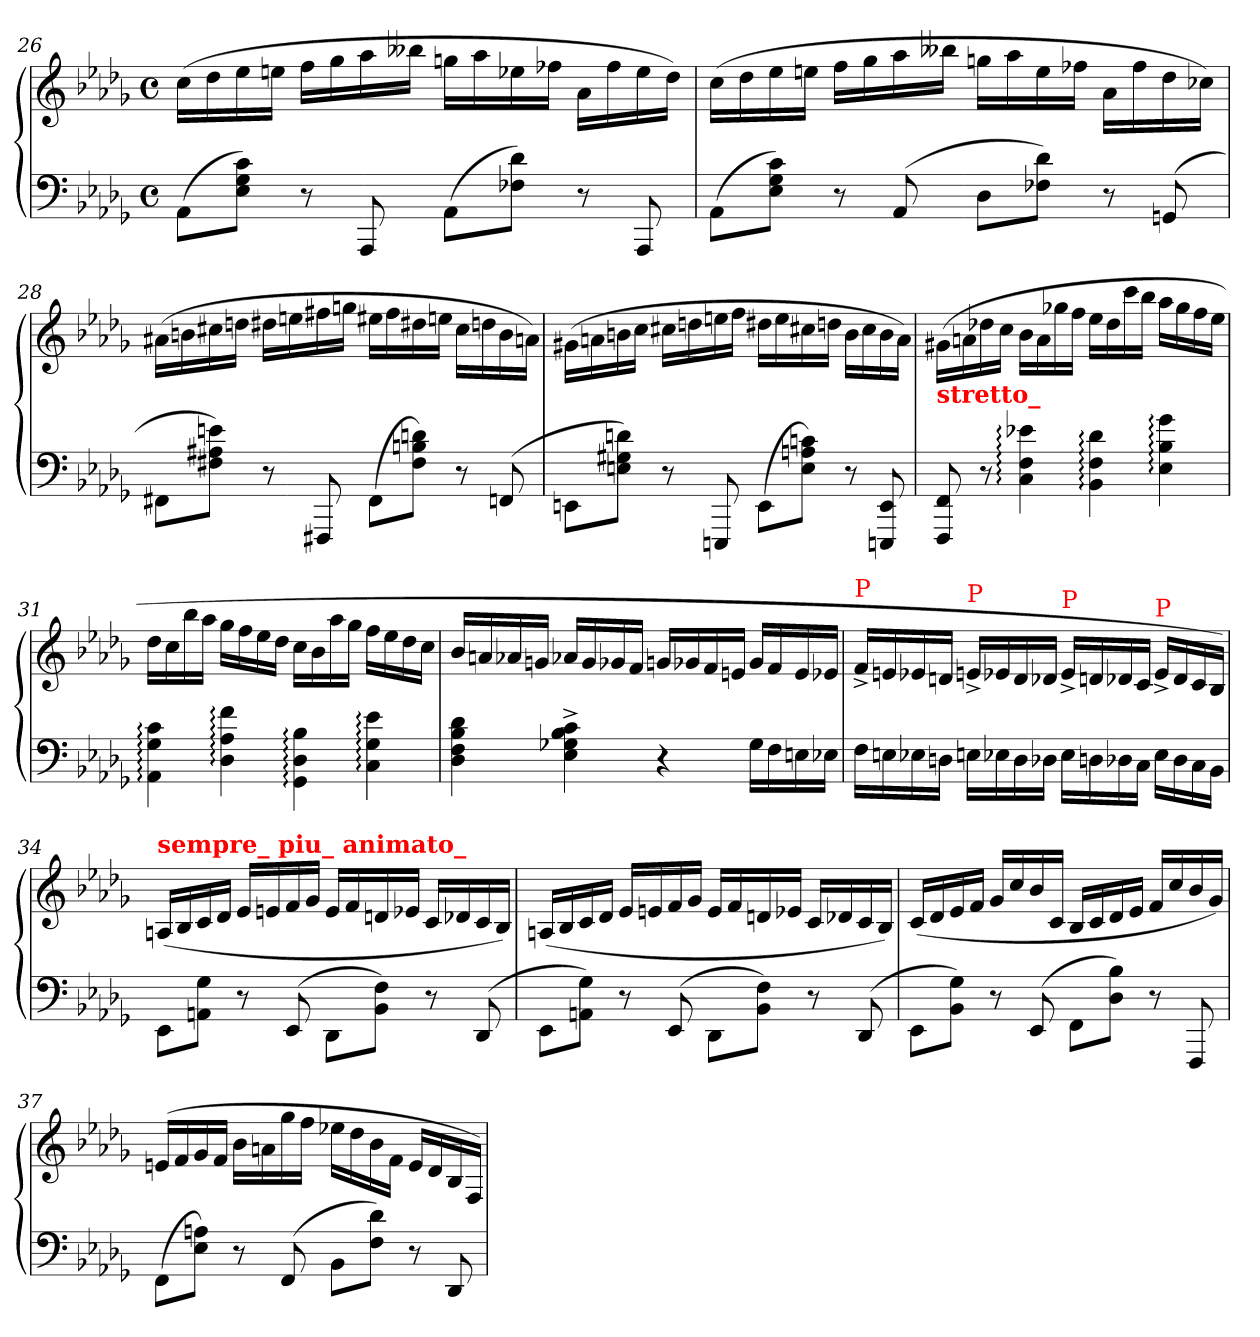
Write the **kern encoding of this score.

**kern	**kern
*part1	*part1
*staff2	*staff1
*clefF4	*clefG2
*k[b-e-a-d-g-]	*k[b-e-a-d-g-]
*b-:	*b-:
*M4/4	*M4/4
*met(c)	*met(c)
=26	=26
(>8AA-L	(>16ccLL
.	16dd-
8c 8G- 8E-J)	16ee-
.	16eenJJ
8r	16ffLL
.	16gg-
8AAA-	16aa-
.	16bb--XJJ
(>8AA-L	16ggnLL
.	16aa-
8d- 8F-XJ)	16ee-X
.	16ff-XJJ
8r	16a-LL
.	16ff-
8AAA-	16ee-
.	16dd-JJ)
=27	=27
(>8AA-L	(>16ccLL
.	16dd-
8c 8G- 8E-J)	16ee-
.	16eenJJ
8r	16ffLL
.	16gg-
(>8AA-	16aa-
.	16bb--XJJ
8D-L	16ggnLL
.	16aa-
8d- 8F-XJ)	16ee
.	16ff-XJJ
8r	16a-LL
.	16ff-
(>8GGn	16dd-
.	16cc-XJJ)
=28	=28
8FF#XL	(>16a#XLL
.	16bn
8en 8A#X 8F#XJ)	16cc#X
.	16ddnJJ
8r	16dd#XLL
.	16een
8FFF#X	16ff#X
.	16ggnJJ
(>8FF#\L	16ee#XLL
.	16ff#
8dn 8Bn 8F#J)	16dd#X
.	16eenJJ
8r	16cc#LL
.	16ddn
(>8FFn	16b
.	16anJJ)
=29	=29
8EEn\L	(>16g#X\LL
.	16an
8dn 8G#X 8EnjiJ)	16bn
.	16ccJJ
8r	16cc#XLL
.	16ddn
8EEEn	16een
.	16ffJJ
(>8EE\L	16dd#XLL
.	16ee
8cn 8An 8EJ)	16cc#X
.	16ddnJJ
8r	16bLL
.	16cc#
8EE 8EEEn	16b
.	16aJJ)
=30	=30
!	!LO:TX:b:B:color=red:t=stretto_
8FF 8FFF	(>16g#XLL
.	16an
8r	16dd-X
.	16ccJJ
4e-X: 4F: 4C:	16b-LL
.	16a
.	16gg-X
.	16ffJJ
4d-: 4F: 4BB-:	16ee-LL
.	16dd-
.	16ccc
.	16bb-JJ
4g-: 4B-: 4E-:	16aa-LL
.	16gg-
.	16ff
.	16ee-JJ
=31	=31
4c: 4G-: 4AA-:	16dd-LL
.	16cc
.	16bb-
.	16aa-JJ
4f: 4A-: 4D-:	16gg-LL
.	16ff
.	16ee-
.	16dd-JJ
4B-: 4D-: 4GG-:	16ccLL
.	16b-
.	16aa-
.	16gg-JJ
4e-: 4G-: 4C:	16ffLL
.	16ee-
.	16dd-
.	16ccJJ
=32	=32
4d- 4B- 4F 4D-	16b-LL
.	16an
.	16a-X
.	16gnJJ
4c^> 4B-^> 4G-X^> 4E-^>	16a-XLL
.	16g
.	16g-X
.	16fJJ
4r	16gnLL
.	16g-X
.	16f
.	16enJJ
16G-LL	16g-LL
16F	16f
16En	16e
16E-XJJ	16e-XJJ
=33	=33
!	!LO:TX:a:color=red:t=P
16FLL	16f^<LL
16En	16en
16E-X	16e-X
16DnJJ	16dnJJ
!	!LO:TX:a:color=red:t=P
16EnLL	16en^<LL
16E-X	16e-X
16D	16d
16D-XJJ	16d-XJJ
!	!LO:TX:a:color=red:t=P
16E-LL	16e-^<LL
16Dn	16dn
16D-X	16d-X
16CJJ	16cJJ
!	!LO:TX:a:color=red:t=P
16E-\LL	16e-^<LL
16D-	16d-
16C	16c
16BB-JJ	16B-JJ)
=34	=34
!	!LO:TX:a:B:color=red:t=sempre_ piu_ animato_
8EE-\L	(<16AnLL
.	16B-
8G- 8AAnJ	16c
.	16d-JJ
8r	16e-LL
.	16en
(>8EE-	16f
.	16g-JJ
8DD-\L	16eLL
.	16f
8F 8BB-J)	16dn
.	16e-XJJ
8r	16cLL
.	16d-X
(>8DD-	16c
.	16B-JJ)
=35	=35
8EE-\L	(<16AnLL
.	16B-
8G- 8AAnJ)	16c
.	16d-JJ
8r	16e-LL
.	16en
(>8EE-	16f
.	16g-JJ
8DD-\L	16eLL
.	16f
8F 8BB-J)	16dn
.	16e-XJJ
8r	16cLL
.	16d-X
(>8DD-	16c
.	16B-JJ)
=36	=36
8EE-\L	(>16cLL
.	16d-
8G- 8BB-J)	16e-
.	16fJJ
8r	16g-LL
.	16cc
(>8EE-	16b-
.	16cJJ
8FF\L	16B-LL
.	16c
8B- 8D-J)	16d-
.	16e-JJ
8r	16fLL
.	16cc
8FFF	16b-
.	16g-JJ)
=37	=37
(>8FF\L	(>16enLL
.	16f
8An 8E-J)	16g-
.	16fJJ
8r	16b-LL
.	16an
(>8FF	16gg-
.	16ffJJ
8BB-L	16ee-XLL
.	16dd-
8d- 8FJ)	16b-
.	16fJJ
8r	16eLL
.	16d-
8DD-	16B-
.	16FJJ)
=	=
*-	*-
